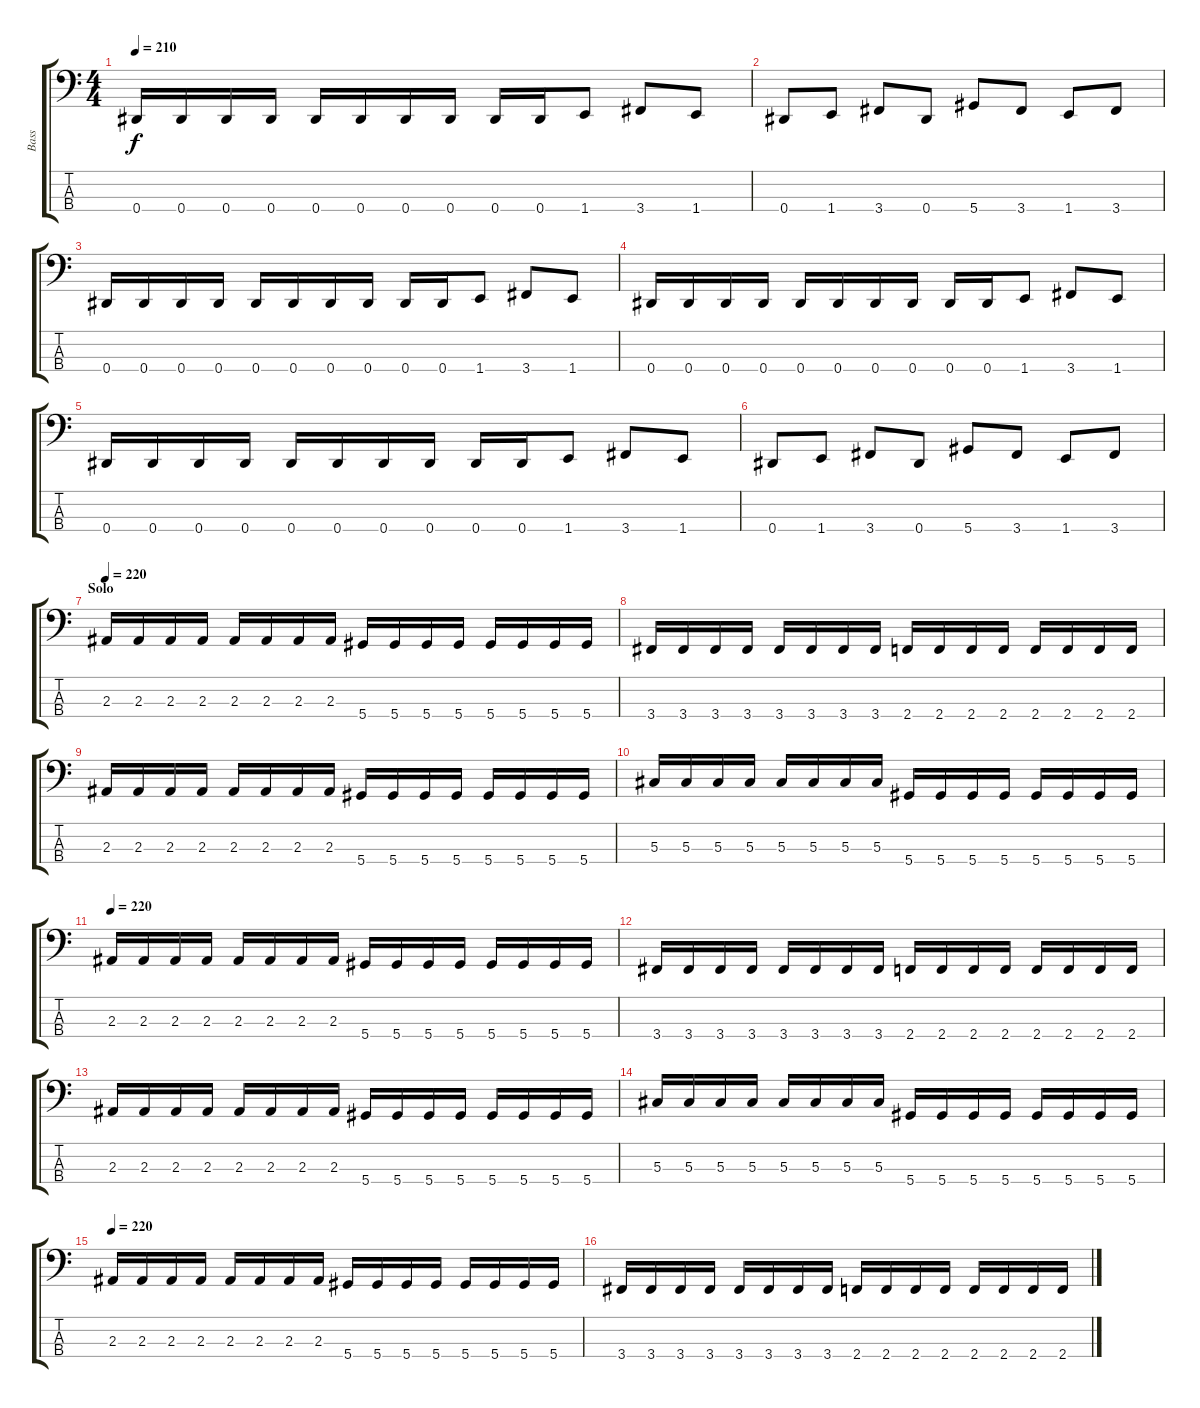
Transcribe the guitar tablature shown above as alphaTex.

\track ("Bass" "Bass") {instrument electricbasspick}
\staff {score tabs}
\tuning (Gb2 Db2 Ab1 Eb1) {hide}
\ts (4 4)
\tempo 210
\clef f4
\ks c
0.4.16{dy f} 0.4.16 0.4.16 0.4.16 0.4.16 0.4.16 0.4.16 0.4.16 0.4.16 0.4.16 1.4.8 3.4.8 1.4.8 |
0.4.8 1.4.8 3.4.8 0.4.8 5.4.8 3.4.8 1.4.8 3.4.8 |
0.4.16 0.4.16 0.4.16 0.4.16 0.4.16 0.4.16 0.4.16 0.4.16 0.4.16 0.4.16 1.4.8 3.4.8 1.4.8 |
0.4.16 0.4.16 0.4.16 0.4.16 0.4.16 0.4.16 0.4.16 0.4.16 0.4.16 0.4.16 1.4.8 3.4.8 1.4.8 |
0.4.16 0.4.16 0.4.16 0.4.16 0.4.16 0.4.16 0.4.16 0.4.16 0.4.16 0.4.16 1.4.8 3.4.8 1.4.8 |
0.4.8 1.4.8 3.4.8 0.4.8 5.4.8 3.4.8 1.4.8 3.4.8 |
\section ("" "Solo")
\tempo 220
2.3.16 2.3.16 2.3.16 2.3.16 2.3.16 2.3.16 2.3.16 2.3.16 5.4.16 5.4.16 5.4.16 5.4.16 5.4.16 5.4.16 5.4.16 5.4.16 |
3.4.16 3.4.16 3.4.16 3.4.16 3.4.16 3.4.16 3.4.16 3.4.16 2.4.16 2.4.16 2.4.16 2.4.16 2.4.16 2.4.16 2.4.16 2.4.16 |
2.3.16 2.3.16 2.3.16 2.3.16 2.3.16 2.3.16 2.3.16 2.3.16 5.4.16 5.4.16 5.4.16 5.4.16 5.4.16 5.4.16 5.4.16 5.4.16 |
5.3.16 5.3.16 5.3.16 5.3.16 5.3.16 5.3.16 5.3.16 5.3.16 5.4.16 5.4.16 5.4.16 5.4.16 5.4.16 5.4.16 5.4.16 5.4.16 |
\tempo 220
2.3.16 2.3.16 2.3.16 2.3.16 2.3.16 2.3.16 2.3.16 2.3.16 5.4.16 5.4.16 5.4.16 5.4.16 5.4.16 5.4.16 5.4.16 5.4.16 |
3.4.16 3.4.16 3.4.16 3.4.16 3.4.16 3.4.16 3.4.16 3.4.16 2.4.16 2.4.16 2.4.16 2.4.16 2.4.16 2.4.16 2.4.16 2.4.16 |
2.3.16 2.3.16 2.3.16 2.3.16 2.3.16 2.3.16 2.3.16 2.3.16 5.4.16 5.4.16 5.4.16 5.4.16 5.4.16 5.4.16 5.4.16 5.4.16 |
5.3.16 5.3.16 5.3.16 5.3.16 5.3.16 5.3.16 5.3.16 5.3.16 5.4.16 5.4.16 5.4.16 5.4.16 5.4.16 5.4.16 5.4.16 5.4.16 |
\tempo 220
2.3.16 2.3.16 2.3.16 2.3.16 2.3.16 2.3.16 2.3.16 2.3.16 5.4.16 5.4.16 5.4.16 5.4.16 5.4.16 5.4.16 5.4.16 5.4.16 |
3.4.16 3.4.16 3.4.16 3.4.16 3.4.16 3.4.16 3.4.16 3.4.16 2.4.16 2.4.16 2.4.16 2.4.16 2.4.16 2.4.16 2.4.16 2.4.16
